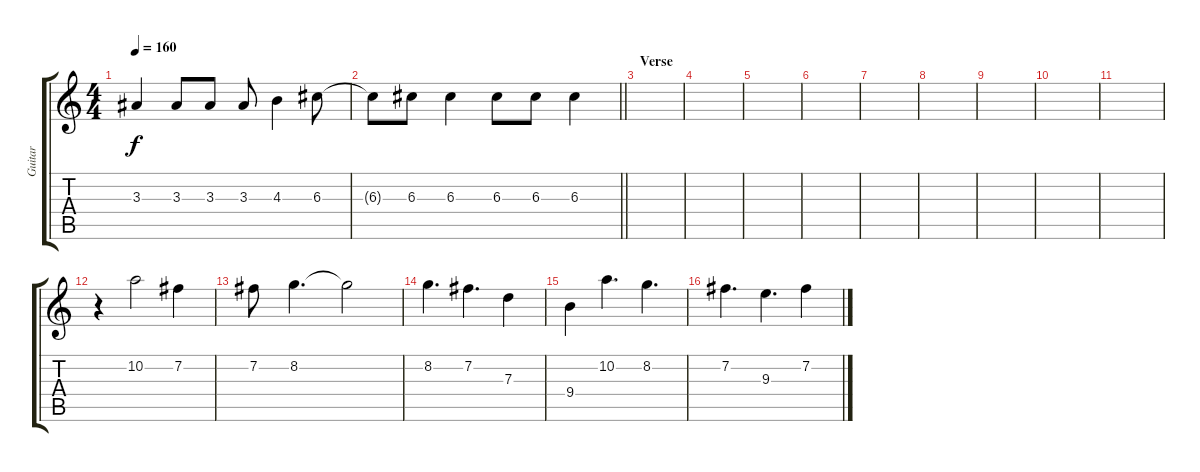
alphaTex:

\track ("Guitar" "Guitar") {instrument acousticguitarsteel}
\staff {score tabs}
\tuning (E4 B3 G3 D3 A2 E2) {hide}
\ts (4 4)
\tempo 160
\clef g2
\ks c
3.3.4{dy f} 3.3.8 3.3.8 3.3.8 4.3.4 6.3.8 |
\barLineRight lightlight
6.3{t}.8 6.3.8 6.3.4 6.3.8 6.3.8 6.3.4 |
\section ("" "Verse")
|
|
|
|
|
|
|
|
|
r.4 10.2.2 7.2.4 |
7.2.8 8.2.4{d} 8.2{t}.2 |
8.2.4{d} 7.2.4{d} 7.3.4 |
9.4.4 10.2.4{d} 8.2.4{d} |
7.2.4{d} 9.3.4{d} 7.2.4
